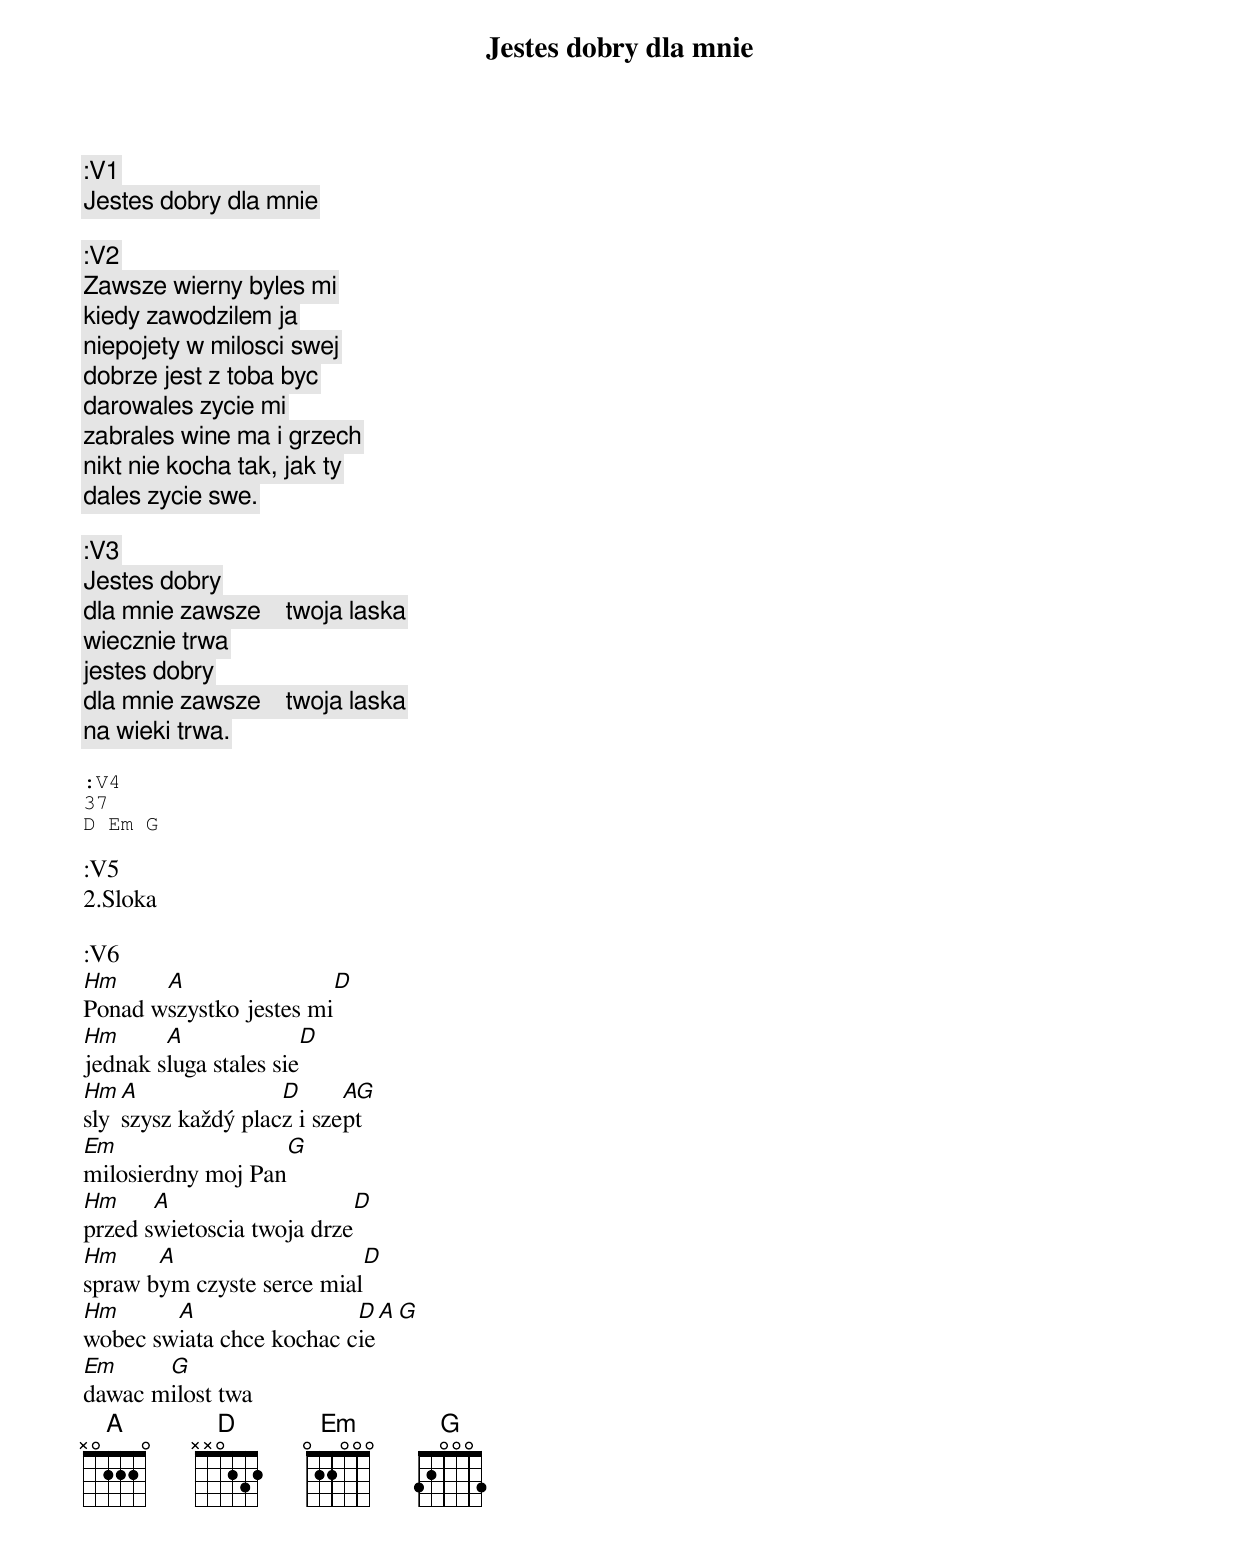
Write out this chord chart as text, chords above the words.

Jestes dobry dla mnie

:V1
Jestes dobry dla mnie

:V2
Zawsze wierny byles mi
kiedy zawodzilem ja
niepojety w milosci swej
dobrze jest z toba byc
darowales zycie mi
zabrales wine ma i grzech
nikt nie kocha tak, jak ty
dales zycie swe.

:V3
Jestes dobry
dla mnie zawsze    twoja laska
wiecznie trwa
jestes dobry
dla mnie zawsze    twoja laska
na wieki trwa.

:V4
37
D Em G

:V5
2.Sloka

:V6
Hm     A                        D
Ponad wszystko jestes mi
Hm      A                  D
jednak sluga stales sie
Hm A               D      AG
slyszysz každý placz i szept
Em                    G
milosierdny moj Pan
Hm     A                        D
przed swietoscia twoja drze
Hm     A                          D
spraw bym czyste serce mial
Hm      A                 D  A     G
wobec swiata chce kochac cie
Em     G
dawac milost twa
